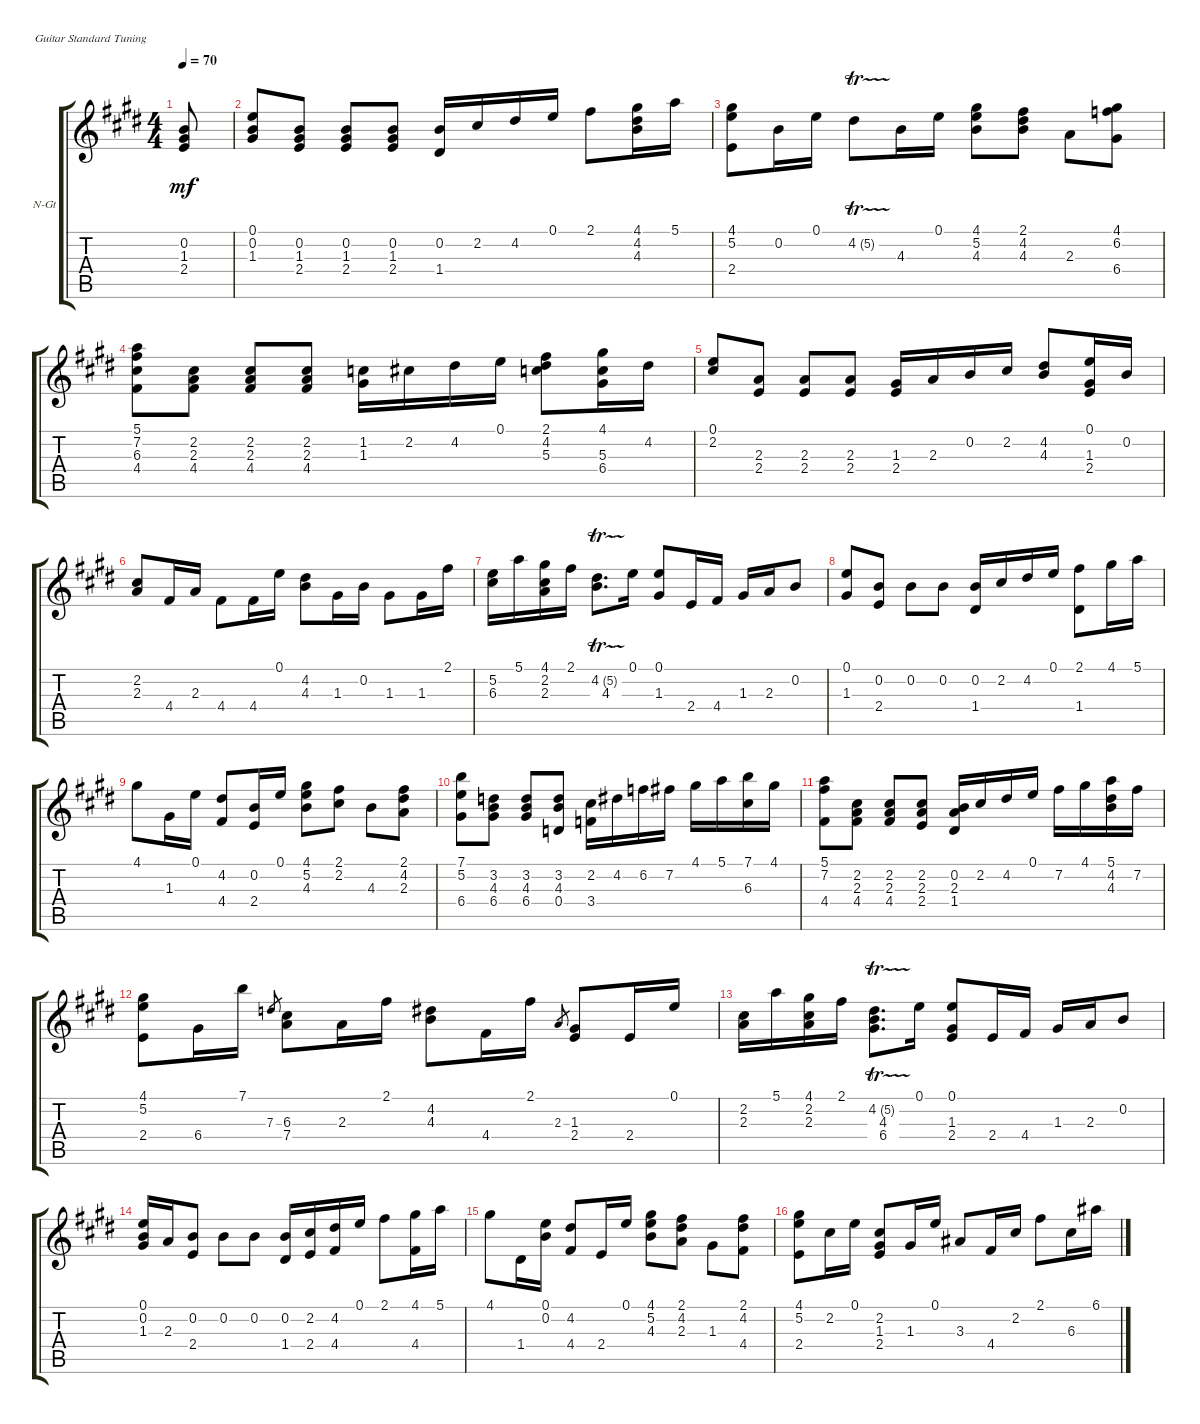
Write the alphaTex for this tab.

\defaultSystemsLayout 4
\bracketExtendMode groupsimilarinstruments
\firstSystemTrackNameOrientation horizontal
\otherSystemsTrackNameOrientation horizontal
\track ("Nylon Guitar" "N-Gt") {instrument acousticguitarnylon}
\staff {score tabs}
\tuning (E4 B3 G3 D3 A2 E2)
\ts (4 4)
\ac
\tempo 70
\clef g2
\ks e
(0.2 1.3 2.4).8{dy mf instrument acousticguitarnylon} |
(0.1 0.2 1.3).8 (0.2 1.3 2.4).8 (0.2 1.3 2.4).8 (0.2 1.3 2.4).8 (1.4 0.2).16 2.2.16 4.2.16 0.1.16 2.1.8 (4.1 4.2 4.3).16 5.1.16 |
(4.1 5.2 2.4).8 0.2.16 0.1.16 4.2{tr (5 16)}.8 4.3.16 0.1.16 (4.1 5.2 4.3).8 (2.1 4.2 4.3).8 2.3.8 (4.1 6.2 6.4).8 |
(5.1 7.2 6.3 4.4).8 (2.2 2.3 4.4).8 (2.2 2.3 4.4).8 (2.2 2.3 4.4).8 (1.2 1.3).16 2.2.16 4.2.16 0.1.16 (2.1 4.2 5.3).8 (4.1 5.3 6.4).16 4.2.16 |
(0.1 2.2).8 (2.3 2.4).8 (2.3 2.4).8 (2.3 2.4).8 (1.3 2.4).16 2.3.16 0.2.16 2.2.16 (4.2 4.3).8 (0.1 1.3 2.4).16 0.2.16 |
(2.2 2.3).8 4.4.16 2.3.16 4.4.8 4.4.16 0.1.16 (4.2 4.3).8 1.3.16 0.2.16 1.3.8 1.3.16 2.1.16 |
(5.2 6.3).16 5.1.16 (4.1 2.2 2.3).16 2.1.16 (4.2{tr (5 16)} 4.3).8{d} 0.1.16 (0.1 1.3).8 2.4.16 4.4.16 1.3.16 2.3.16 0.2.8 |
(0.1 1.3).8 (2.4 0.2).8 0.2.8 0.2.8 (0.2 1.4).16 2.2.16 4.2.16 0.1.16 (2.1 1.4).8 4.1.16 5.1.16 |
4.1.8 1.3.16 0.1.16 (4.2 4.4).8 (2.4 0.2).16 0.1.16 (4.1 5.2 4.3).8 (2.1 2.2).8 4.3.8 (2.1 4.2 2.3).8 |
(7.1 5.2 6.4).8 (3.2 4.3 6.4).8 (3.2 4.3 6.4).8 (3.2 4.3 0.4).8 (2.2 3.4).16 4.2.16 6.2.16 7.2.16 4.1.16 5.1.16 (7.1 6.3).16 4.1.16 |
(5.1 7.2 4.4).8 (2.2 2.3 4.4).8 (2.2 2.3 4.4).8 (2.2 2.3 2.4).8 (0.2 2.3 1.4).16 2.2.16 4.2.16 0.1.16 7.2.16 4.1.16 (5.1 4.2 4.3).16 7.2.16 |
\scale
0.54082 (4.1 5.2 2.4).8 6.4.16 7.1.16 7.3.8{gr} (6.3 7.4).8 2.3.16 2.1.16 (4.2 4.3).8 4.4.16 2.1.16 2.3.8{gr} (1.3 2.4).8 2.4.16 0.1.16 |
\scale
0.459102 (2.2 2.3).16 5.1.16 (4.1 2.2 2.3).16 2.1.16 (4.2{tr (5 16)} 4.3 6.4).8{d} 0.1.16 (0.1 1.3 2.4).8 2.4.16 4.4.16 1.3.16 2.3.16 0.2.8 |
\scale
0.541203 (0.1 0.2 1.3).16 2.3.16 (2.4 0.2).8 0.2.8 0.2.8 (0.2 1.4).16 (2.4 2.2).16 (4.2 4.4).16 0.1.16 2.1.8 (4.1 4.4).16 5.1.16 |
\scale
0.458689 4.1.8 1.4.16 (0.2 0.1).16 (4.2 4.4).8 2.4.16 0.1.16 (4.1 5.2 4.3).8 (2.1 4.2 2.3).8 1.3.8 (2.1 4.2 4.4).8 |
\scale
0.547244 (2.4 5.2 4.1).8 2.2.16 0.1.16 (2.2 1.3 2.4).8 1.3.16 0.1.16 3.3.8 4.4.16 2.2.16 2.1.8 6.3.16 6.1.16
